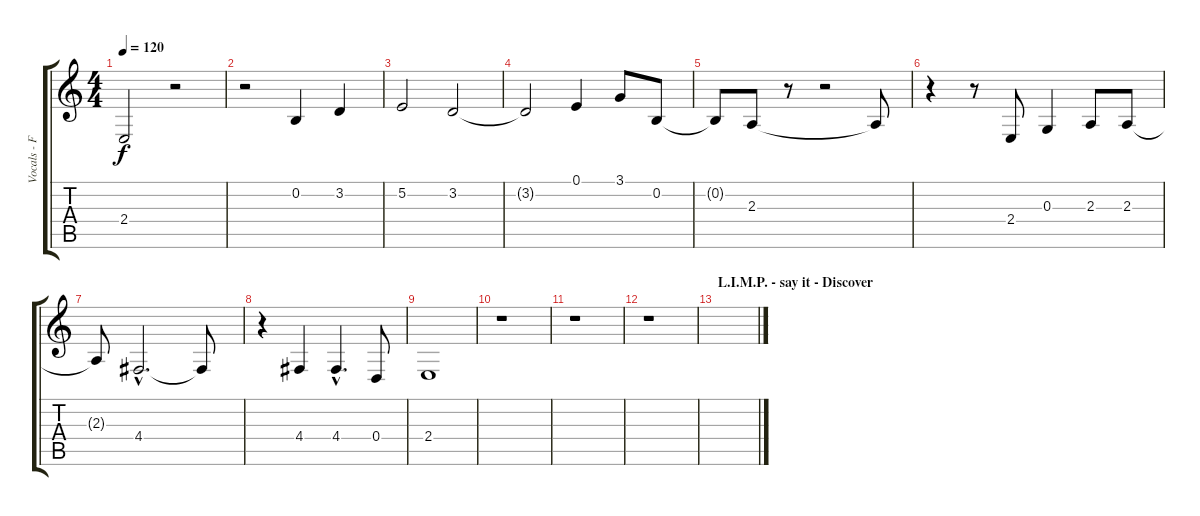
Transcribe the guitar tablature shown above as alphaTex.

\track ("Vocals - FRED" "Vocals - F") {instrument cello}
\staff {score tabs}
\tuning (E4 B3 G3 D3 A2 E2) {hide}
\ts (4 4)
\tempo 120
\clef g2
\ks c
2.4{t}.2{dy f} r.2 |
r.2 0.2.4 3.2.4 |
5.2.2 3.2.2 |
3.2{t}.2 0.1.4 3.1.8 0.2.8 |
0.2{t}.8 2.3.8 r.8 r.2 2.3{t}.8 |
r.4 r.8 2.4.8 0.3.4 2.3.8 2.3.8 |
2.3{t}.8 4.4{hac}.2{d} 4.4{t}.8 |
r.4 4.4.4 4.4{hac}.4{d} 0.4.8 |
2.4.1 |
r.1 |
r.1 |
r.1 |
\section ("" "L.I.M.P. - say it - Discover")
